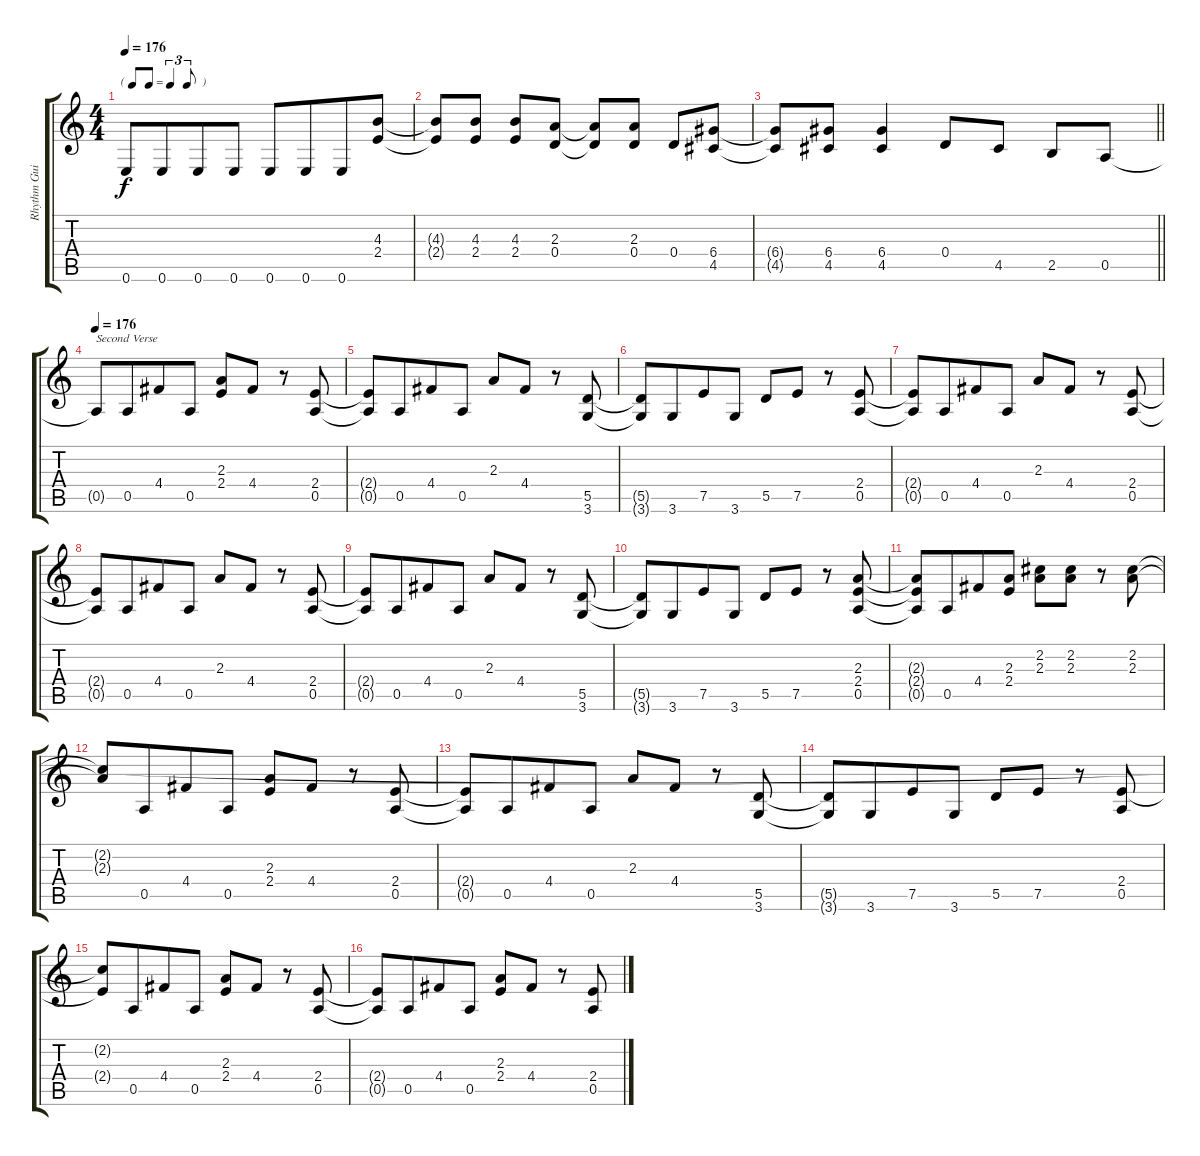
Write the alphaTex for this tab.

\track ("Rhythm Guitar" "Rhythm Gui") {instrument overdrivenguitar}
\staff {score tabs}
\tuning (E4 B3 G3 D3 A2 E2) {hide}
\ts (4 4)
\tf triplet8th
\tempo 176
\clef g2
\ks c
0.6.8{dy f} 0.6.8{beam merge} 0.6.8 0.6.8 0.6.8{beam merge} 0.6.8{beam merge} 0.6.8 (4.3 2.4).8 |
(4.3{t} 2.4{t}).8 (4.3 2.4).8 (4.3 2.4).8 (2.3 0.4).8 (2.3{t} 0.4{t}).8 (2.3 0.4).8 0.4.8 (6.4 4.5).8 |
\barLineRight lightlight
(6.4{t} 4.5{t}).8 (6.4 4.5).8 (6.4 4.5).4 0.4.8 4.5.8 2.5.8 0.5.8 |
\tempo 176
0.5{t}.8{txt "Second Verse"} 0.5.8{beam merge} 4.4.8 0.5.8 (2.3 2.4).8 4.4.8 r.8 (2.4 0.5).8 |
(2.4{t} 0.5{t}).8 0.5.8{beam merge} 4.4.8 0.5.8 2.3.8 4.4.8 r.8 (5.5 3.6).8 |
(5.5{t} 3.6{t}).8 3.6.8{beam merge} 7.5.8 3.6.8 5.5.8 7.5.8 r.8 (2.4 0.5).8 |
(2.4{t} 0.5{t}).8 0.5.8{beam merge} 4.4.8 0.5.8 2.3.8 4.4.8 r.8 (2.4 0.5).8 |
(2.4{t} 0.5{t}).8 0.5.8{beam merge} 4.4.8 0.5.8 2.3.8 4.4.8 r.8 (2.4 0.5).8 |
(2.4{t} 0.5{t}).8 0.5.8{beam merge} 4.4.8 0.5.8 2.3.8 4.4.8 r.8 (5.5 3.6).8 |
(5.5{t} 3.6{t}).8 3.6.8{beam merge} 7.5.8 3.6.8 5.5.8 7.5.8 r.8 (2.3 2.4 0.5).8 |
(2.3{t} 2.4{t} 0.5{t}).8 0.5.8{beam merge} 4.4.8 (2.3 2.4).8 (2.2 2.3).8 (2.2 2.3).8 r.8 (2.2 2.3).8 |
(2.2{t} 2.3{t}).8 0.5.8{beam merge} 4.4.8 0.5.8 (2.3 2.4).8 4.4.8 r.8 (2.4 0.5).8 |
(2.4{t} 0.5{t}).8 0.5.8{beam merge} 4.4.8 0.5.8 2.3.8 4.4.8 r.8 (5.5 3.6).8 |
(5.5{t} 3.6{t}).8 3.6.8{beam merge} 7.5.8 3.6.8 5.5.8 7.5.8 r.8 (2.4 0.5).8 |
(2.2{t} 2.4{t}).8 0.5.8{beam merge} 4.4.8 0.5.8 (2.3 2.4).8 4.4.8 r.8 (2.4 0.5).8 |
(2.4{t} 0.5{t}).8 0.5.8{beam merge} 4.4.8 0.5.8 (2.3 2.4).8 4.4.8 r.8 (2.4 0.5).8
